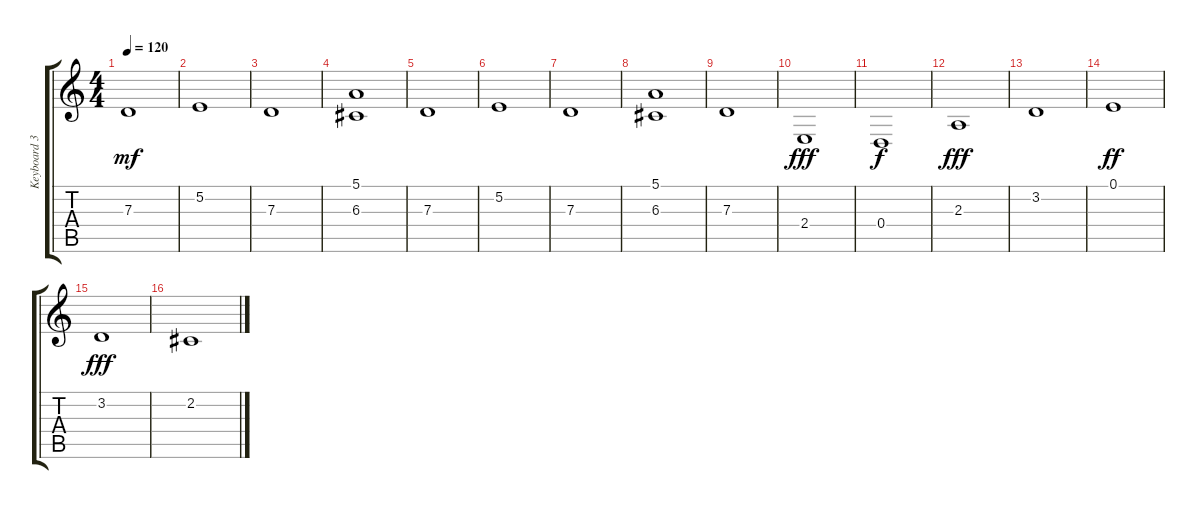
\track ("Keyboard 3" "Keyboard 3") {instrument stringensemble1}
\staff {score tabs}
\tuning (E4 B3 G3 D3 A2 E2) {hide}
\ts (4 4)
\tempo 120
\clef g2
\ks c
7.3.1{dy mf} |
5.2.1 |
7.3.1 |
(5.1 6.3).1 |
7.3.1 |
5.2.1 |
7.3.1 |
(5.1 6.3).1 |
7.3.1 |
2.4.1{dy fff instrument pad6metallic} |
0.4.1{dy f} |
2.3.1{dy fff} |
3.2.1 |
0.1.1{dy ff} |
3.2.1{dy fff} |
2.2.1
